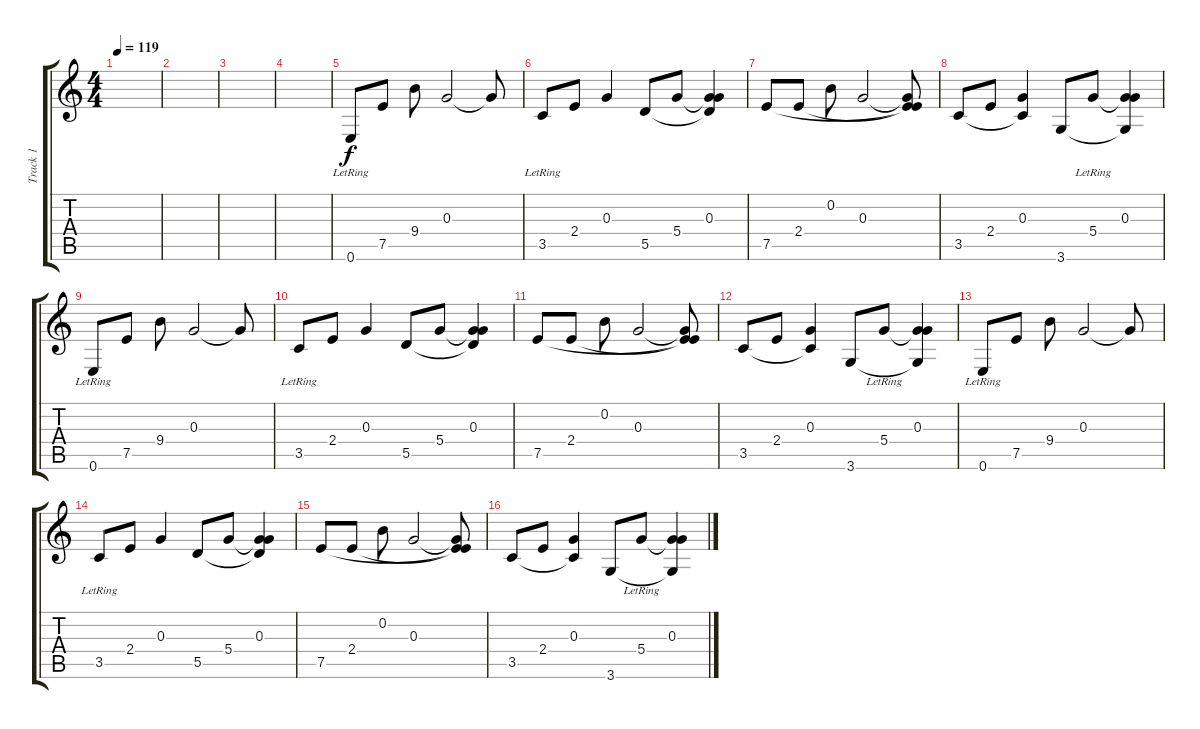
\track ("Track 1" "Track 1") {instrument electricguitarclean}
\staff {score tabs}
\tuning (E4 B3 G3 D3 A2 E2) {hide}
\ts (4 4)
\tempo 119
\clef g2
\ks c
|
|
|
|
0.6{lr}.8 7.5.8 9.4.8 0.3.2 0.3{t}.8 |
3.5{lr}.8 2.4.8 0.3.4 5.5.8 5.4.8 (0.3 5.4{t} 5.5{t}).4 |
7.5.8 2.4.8 0.2.8 0.3.2 (0.3{t} 2.4{t} 7.5{t}).8 |
3.5.8 2.4.8 (0.3 3.5{t}).4 3.6.8 5.4{lr}.8 (0.3 5.4{t} 3.6{t}).4 |
0.6{lr}.8 7.5.8 9.4.8 0.3.2 0.3{t}.8 |
3.5{lr}.8 2.4.8 0.3.4 5.5.8 5.4.8 (0.3 5.4{t} 5.5{t}).4 |
7.5.8 2.4.8 0.2.8 0.3.2 (0.3{t} 2.4{t} 7.5{t}).8 |
3.5.8 2.4.8 (0.3 3.5{t}).4 3.6.8 5.4{lr}.8 (0.3 5.4{t} 3.6{t}).4 |
0.6{lr}.8 7.5.8 9.4.8 0.3.2 0.3{t}.8 |
3.5{lr}.8 2.4.8 0.3.4 5.5.8 5.4.8 (0.3 5.4{t} 5.5{t}).4 |
7.5.8 2.4.8 0.2.8 0.3.2 (0.3{t} 2.4{t} 7.5{t}).8 |
3.5.8 2.4.8 (0.3 3.5{t}).4 3.6.8 5.4{lr}.8 (0.3 5.4{t} 3.6{t}).4
